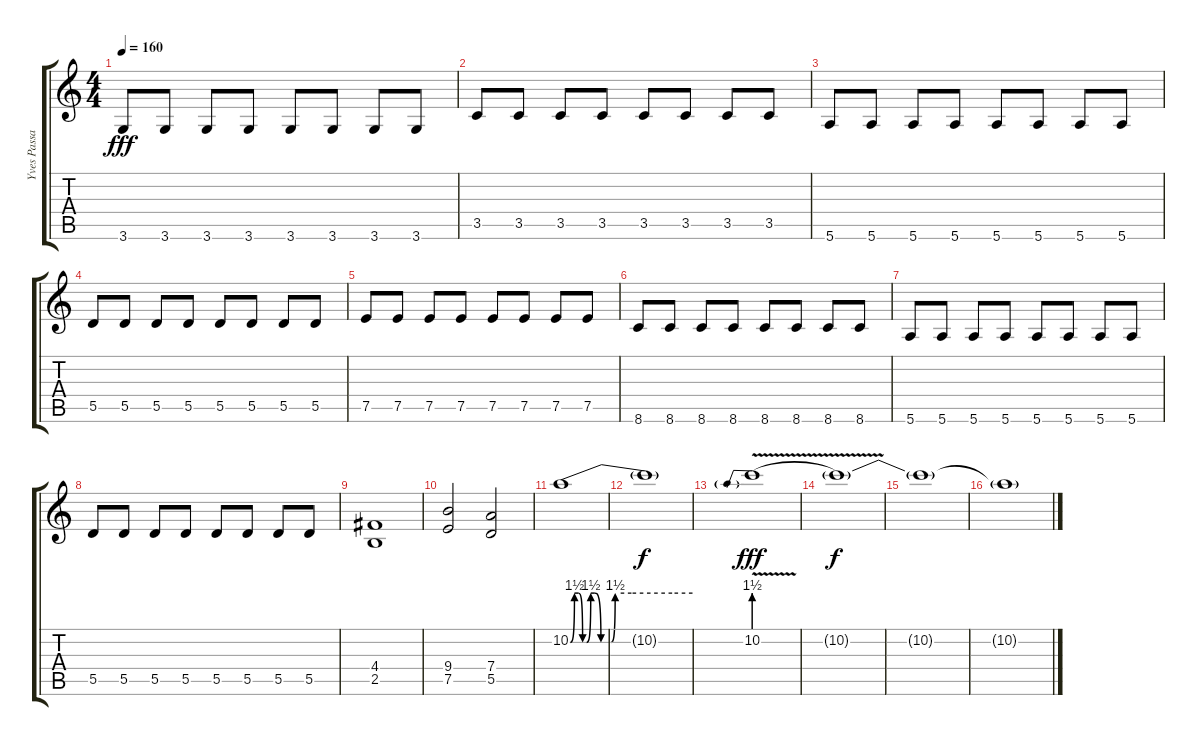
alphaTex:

\track ("Yves Passarell" "Yves Passa") {instrument overdrivenguitar}
\staff {score tabs}
\tuning (E4 B3 G3 D3 A2 E2) {hide}
\ts (4 4)
\tempo 160
\clef g2
\ks c
3.6.8{dy fff} 3.6.8 3.6.8 3.6.8 3.6.8 3.6.8 3.6.8 3.6.8 |
3.5.8 3.5.8 3.5.8 3.5.8 3.5.8 3.5.8 3.5.8 3.5.8 |
5.6.8 5.6.8 5.6.8 5.6.8 5.6.8 5.6.8 5.6.8 5.6.8 |
5.5.8 5.5.8 5.5.8 5.5.8 5.5.8 5.5.8 5.5.8 5.5.8 |
7.5.8 7.5.8 7.5.8 7.5.8 7.5.8 7.5.8 7.5.8 7.5.8 |
8.6.8 8.6.8 8.6.8 8.6.8 8.6.8 8.6.8 8.6.8 8.6.8 |
5.6.8 5.6.8 5.6.8 5.6.8 5.6.8 5.6.8 5.6.8 5.6.8 |
5.5.8 5.5.8 5.5.8 5.5.8 5.5.8 5.5.8 5.5.8 5.5.8 |
(4.4 2.5).1 |
(9.4 7.5).2 (7.4 5.5).2 |
10.2{be (custom 0 0 2 6 4 6 6 0 8 0 10 6 12 6 15 0 20 0 22 6 30 6 50 6 60 6)}.1 |
10.2{t}.1{dy f} |
10.2{be (prebend 0 6 60 6) v}.1{dy fff} |
10.2{t}.1{dy f} |
10.2{t}.1{volume 7} |
10.2{t}.1
